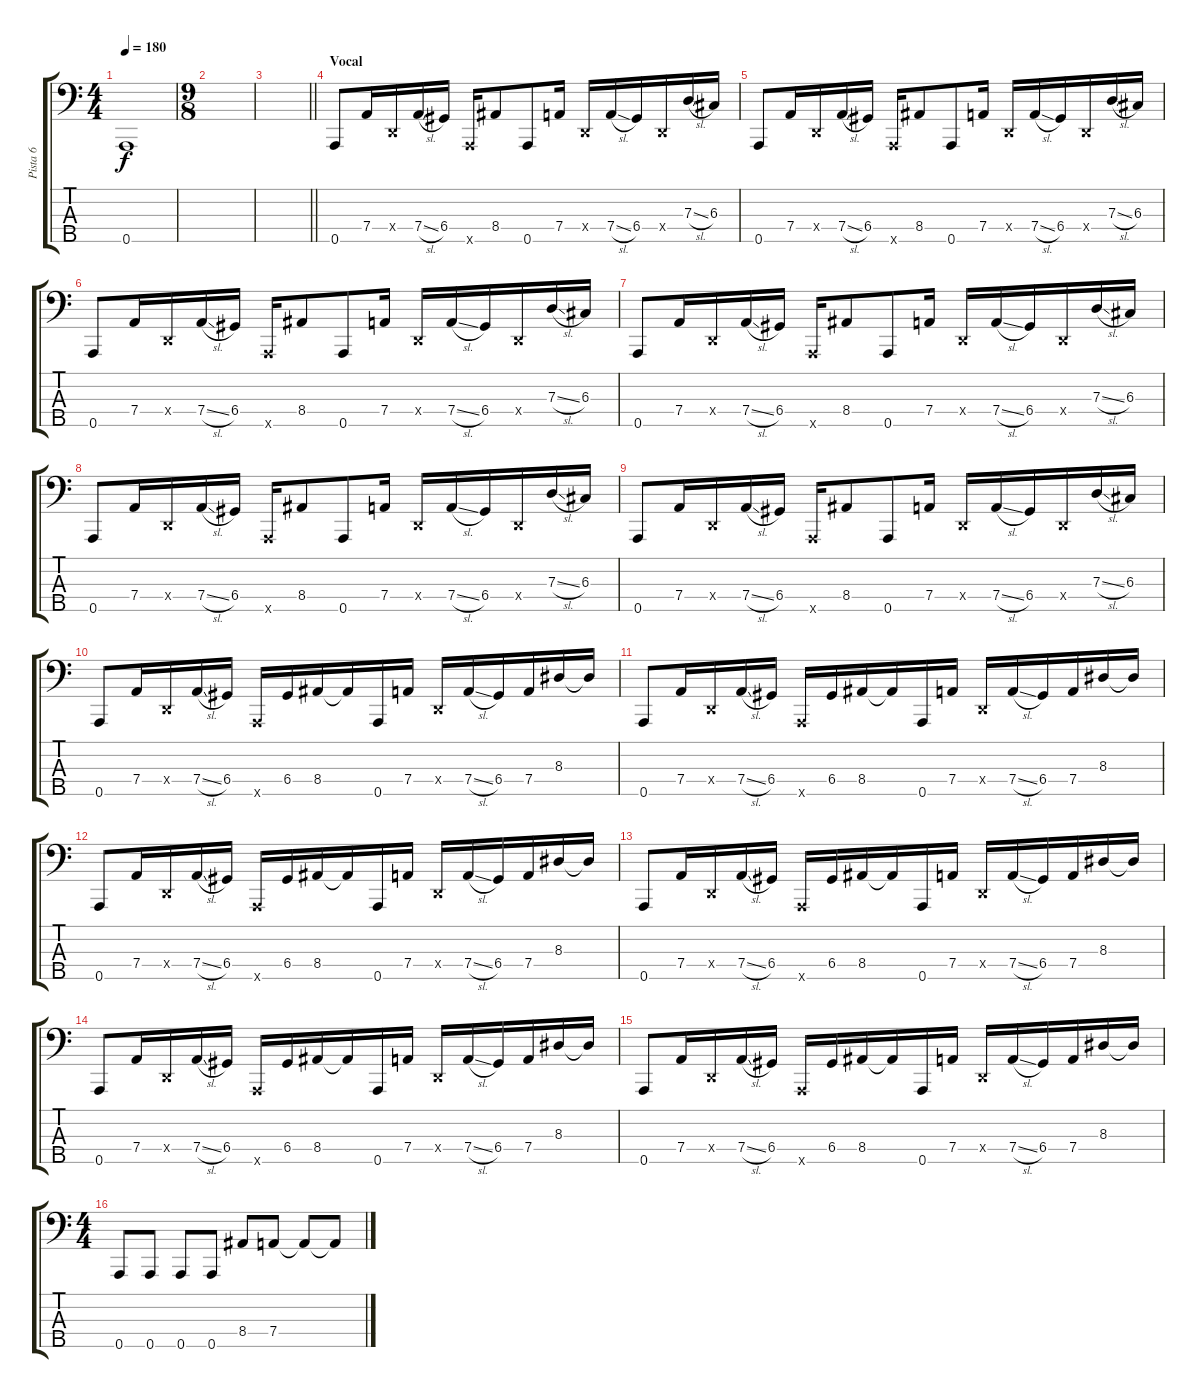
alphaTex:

\track ("Pista 6" "Pista 6") {mute instrument electricbasspick}
\staff {score tabs}
\tuning (F2 C2 G1 D1 A0) {hide}
\ts (4 4)
\tempo 180
\clef f4
\ks c
0.5.1{dy f} |
\ts (9 8)
|
\barLineRight lightlight
|
\section ("" "Vocal")
0.5.8 7.4.16 0.4{x}.16 7.4{sl}.16 6.4.16 0.5{x}.16 8.4.8 0.5.8 7.4.16 0.4{x}.16 7.4{sl}.16 6.4.16 0.4{x}.16 7.3{sl}.16 6.3.16 |
0.5.8 7.4.16 0.4{x}.16 7.4{sl}.16 6.4.16 0.5{x}.16 8.4.8 0.5.8 7.4.16 0.4{x}.16 7.4{sl}.16 6.4.16 0.4{x}.16 7.3{sl}.16 6.3.16 |
0.5.8 7.4.16 0.4{x}.16 7.4{sl}.16 6.4.16 0.5{x}.16 8.4.8 0.5.8 7.4.16 0.4{x}.16 7.4{sl}.16 6.4.16 0.4{x}.16 7.3{sl}.16 6.3.16 |
0.5.8 7.4.16 0.4{x}.16 7.4{sl}.16 6.4.16 0.5{x}.16 8.4.8 0.5.8 7.4.16 0.4{x}.16 7.4{sl}.16 6.4.16 0.4{x}.16 7.3{sl}.16 6.3.16 |
0.5.8 7.4.16 0.4{x}.16 7.4{sl}.16 6.4.16 0.5{x}.16 8.4.8 0.5.8 7.4.16 0.4{x}.16 7.4{sl}.16 6.4.16 0.4{x}.16 7.3{sl}.16 6.3.16 |
0.5.8 7.4.16 0.4{x}.16 7.4{sl}.16 6.4.16 0.5{x}.16 8.4.8 0.5.8 7.4.16 0.4{x}.16 7.4{sl}.16 6.4.16 0.4{x}.16 7.3{sl}.16 6.3.16 |
0.5.8 7.4.16 0.4{x}.16 7.4{sl}.16 6.4.16 0.5{x}.16 6.4.16 8.4.16 8.4{t}.16 0.5.16 7.4.16 0.4{x}.16 7.4{sl}.16 6.4.16 7.4.16 8.3.16 8.3{t}.16 |
0.5.8 7.4.16 0.4{x}.16 7.4{sl}.16 6.4.16 0.5{x}.16 6.4.16 8.4.16 8.4{t}.16 0.5.16 7.4.16 0.4{x}.16 7.4{sl}.16 6.4.16 7.4.16 8.3.16 8.3{t}.16 |
0.5.8 7.4.16 0.4{x}.16 7.4{sl}.16 6.4.16 0.5{x}.16 6.4.16 8.4.16 8.4{t}.16 0.5.16 7.4.16 0.4{x}.16 7.4{sl}.16 6.4.16 7.4.16 8.3.16 8.3{t}.16 |
0.5.8 7.4.16 0.4{x}.16 7.4{sl}.16 6.4.16 0.5{x}.16 6.4.16 8.4.16 8.4{t}.16 0.5.16 7.4.16 0.4{x}.16 7.4{sl}.16 6.4.16 7.4.16 8.3.16 8.3{t}.16 |
0.5.8 7.4.16 0.4{x}.16 7.4{sl}.16 6.4.16 0.5{x}.16 6.4.16 8.4.16 8.4{t}.16 0.5.16 7.4.16 0.4{x}.16 7.4{sl}.16 6.4.16 7.4.16 8.3.16 8.3{t}.16 |
0.5.8 7.4.16 0.4{x}.16 7.4{sl}.16 6.4.16 0.5{x}.16 6.4.16 8.4.16 8.4{t}.16 0.5.16 7.4.16 0.4{x}.16 7.4{sl}.16 6.4.16 7.4.16 8.3.16 8.3{t}.16 |
\ts (4 4)
0.5.8 0.5.8 0.5.8 0.5.8 8.4.8 7.4.8 7.4{t}.8 7.4{t}.8
